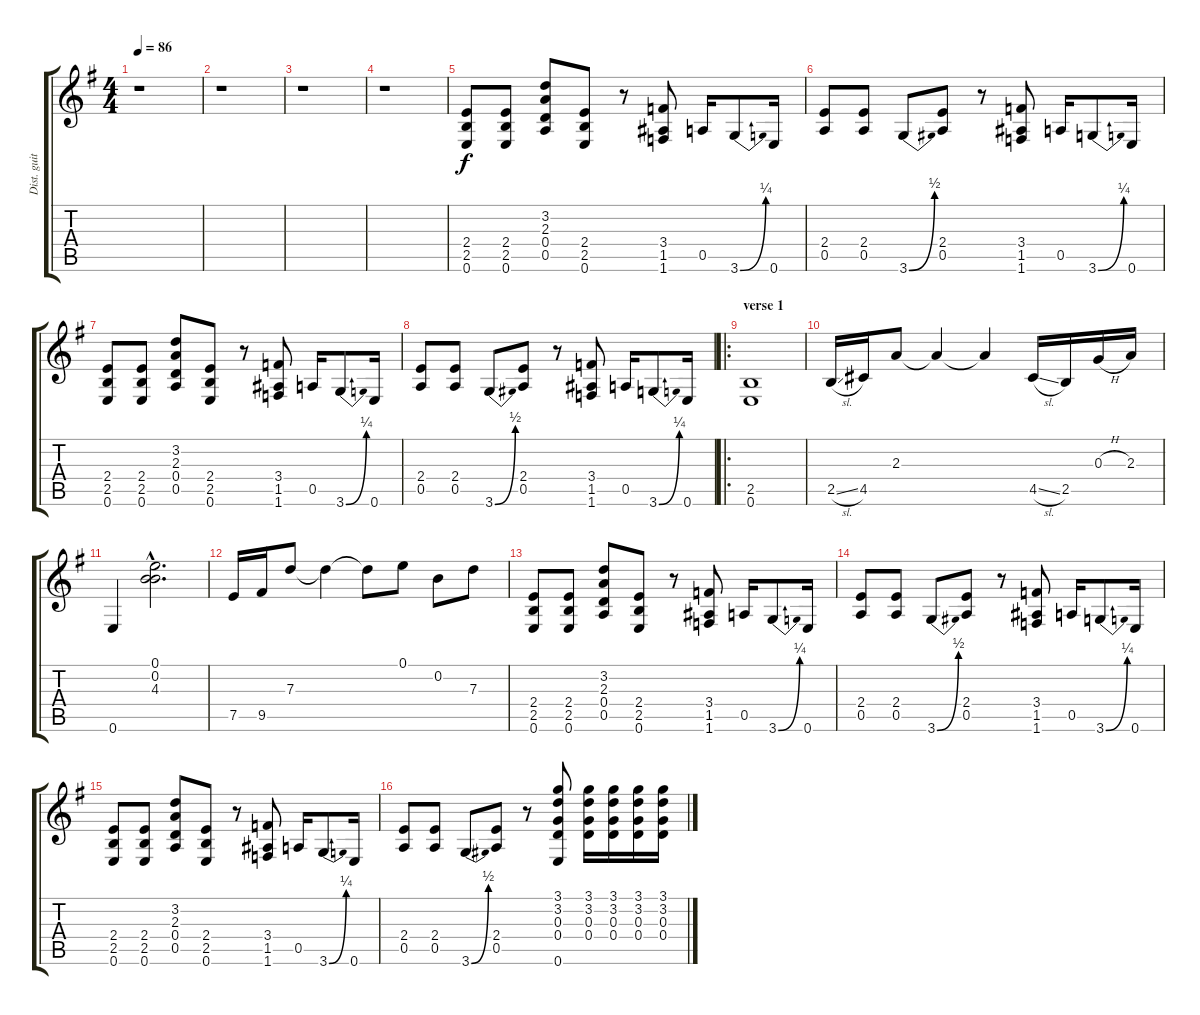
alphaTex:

\track ("Dist. guitar 1" "Dist. guit") {instrument distortionguitar}
\staff {score tabs}
\tuning (E4 B3 G3 D3 A2 E2) {hide}
\ts (4 4)
\tempo 86
\clef g2
\ks eminor
r.1{dy f instrument distortionguitar} |
r.1 |
r.1 |
r.1 |
(2.4 2.5 0.6).8 (2.4 2.5 0.6).8 (3.2 2.3 0.4 0.5).8 (2.4 2.5 0.6).8 r.8 (3.4 1.5 1.6).8 0.5.16 3.6{be (bend 0 0 60 1)}.8 0.6.16 |
(2.4 0.5).8 (2.4 0.5).8 3.6{be (bend 0 0 60 2)}.8 (2.4 0.5).8 r.8 (3.4 1.5 1.6).8 0.5.16 3.6{be (bend 0 0 60 1)}.8 0.6.16 |
(2.4 2.5 0.6).8 (2.4 2.5 0.6).8 (3.2 2.3 0.4 0.5).8 (2.4 2.5 0.6).8 r.8 (3.4 1.5 1.6).8 0.5.16 3.6{be (bend 0 0 60 1)}.8 0.6.16 |
(2.4 0.5).8 (2.4 0.5).8 3.6{be (bend 0 0 60 2)}.8 (2.4 0.5).8 r.8 (3.4 1.5 1.6).8 0.5.16 3.6{be (bend 0 0 60 1)}.8 0.6.16 |
\ro
\section ("" "verse 1")
(2.5 0.6).1 |
2.5{sl}.16 4.5.16 2.3.8 2.3{t}.4 2.3{t}.4 4.5{sl}.16 2.5.16 0.3{h}.16 2.3.16 |
0.6.4 (0.1{hac} 0.2{hac} 4.3{hac}).2{d} |
7.5.16 9.5.16 7.3.8 7.3{t}.4 7.3{t}.8 0.1.8 0.2.8 7.3.8 |
(2.4 2.5 0.6).8 (2.4 2.5 0.6).8 (3.2 2.3 0.4 0.5).8 (2.4 2.5 0.6).8 r.8 (3.4 1.5 1.6).8 0.5.16 3.6{be (bend 0 0 60 1)}.8 0.6.16 |
(2.4 0.5).8 (2.4 0.5).8 3.6{be (bend 0 0 60 2)}.8 (2.4 0.5).8 r.8 (3.4 1.5 1.6).8 0.5.16 3.6{be (bend 0 0 60 1)}.8 0.6.16 |
(2.4 2.5 0.6).8 (2.4 2.5 0.6).8 (3.2 2.3 0.4 0.5).8 (2.4 2.5 0.6).8 r.8 (3.4 1.5 1.6).8 0.5.16 3.6{be (bend 0 0 60 1)}.8 0.6.16 |
(2.4 0.5).8 (2.4 0.5).8 3.6{be (bend 0 0 60 2)}.8 (2.4 0.5).8 r.8 (3.1 3.2 0.3 0.4 0.6).8 (3.1 3.2 0.3 0.4).16 (3.1 3.2 0.3 0.4).16 (3.1 3.2 0.3 0.4).16 (3.1 3.2 0.3 0.4).16
